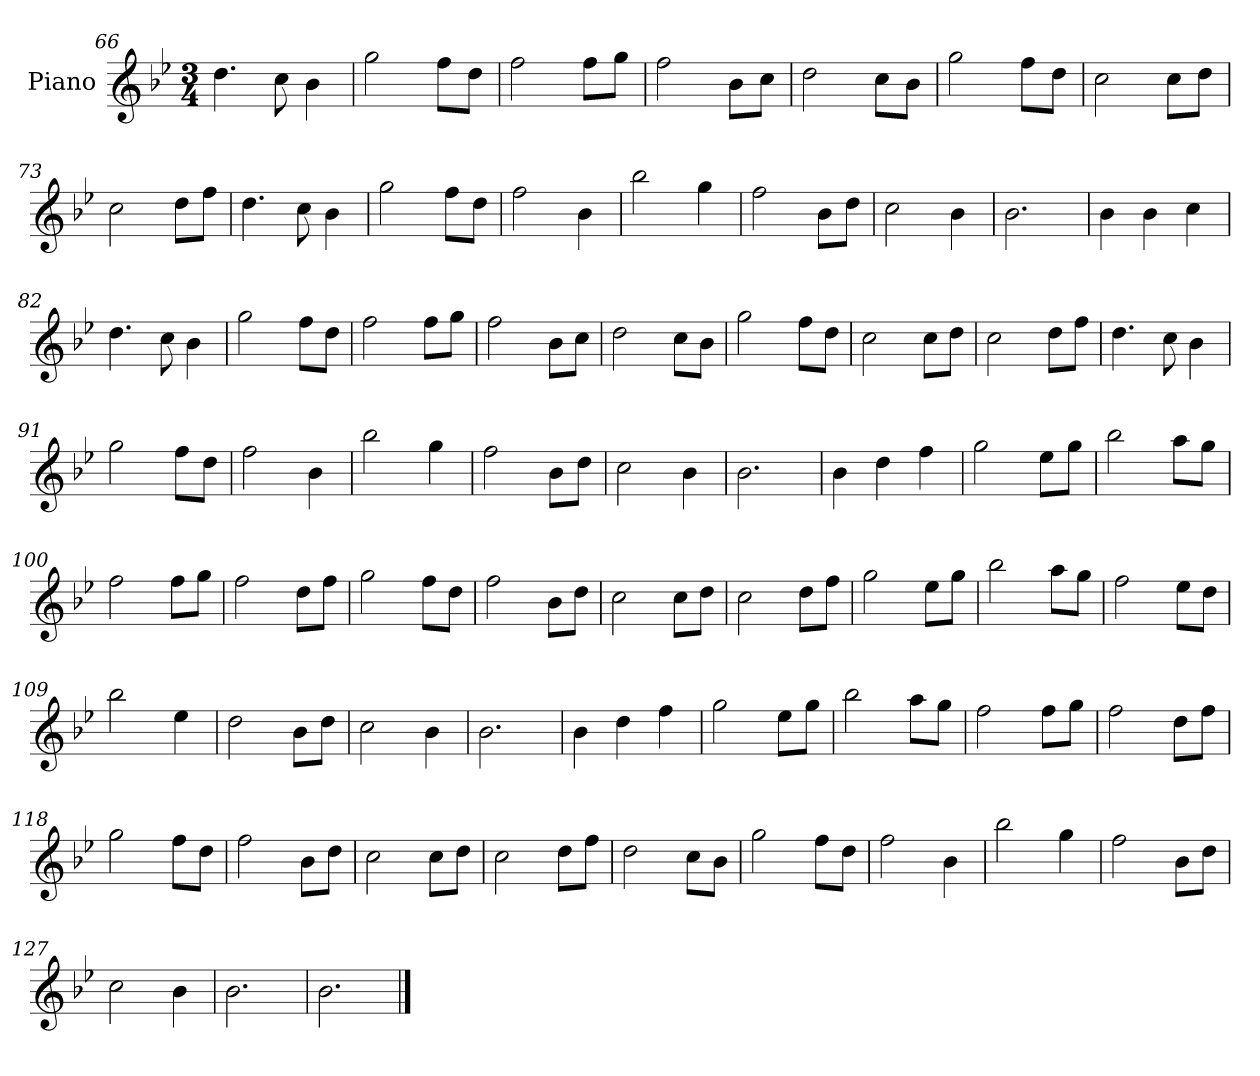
**kern
*part1
*staff1
*I"Piano
*I'Pno
*clefG2
*k[b-e-]
*M3/4
=66
4.dd\
8cc\
4b-\
=67
2gg\
8ff\L
8dd\J
=68
2ff\
8ff\L
8gg\J
=69
2ff\
8b-\L
8cc\J
=70
2dd\
8cc\L
8b-\J
=71
2gg\
8ff\L
8dd\J
=72
2cc\
8cc\L
8dd\J
=73
2cc\
8dd\L
8ff\J
=74
4.dd\
8cc\
4b-\
=75
2gg\
8ff\L
8dd\J
=76
2ff\
4b-\
=77
2bb-\
4gg\
=78
2ff\
8b-\L
8dd\J
=79
2cc\
4b-\
=80
2.b-\
=81
4b-\
4b-\
4cc\
=82
4.dd\
8cc\
4b-\
=83
2gg\
8ff\L
8dd\J
=84
2ff\
8ff\L
8gg\J
=85
2ff\
8b-\L
8cc\J
=86
2dd\
8cc\L
8b-\J
=87
2gg\
8ff\L
8dd\J
=88
2cc\
8cc\L
8dd\J
=89
2cc\
8dd\L
8ff\J
=90
4.dd\
8cc\
4b-\
=91
2gg\
8ff\L
8dd\J
=92
2ff\
4b-\
=93
2bb-\
4gg\
=94
2ff\
8b-\L
8dd\J
=95
2cc\
4b-\
=96
2.b-\
=97
4b-\
4dd\
4ff\
=98
2gg\
8ee-\L
8gg\J
=99
2bb-\
8aa\L
8gg\J
=100
2ff\
8ff\L
8gg\J
=101
2ff\
8dd\L
8ff\J
=102
2gg\
8ff\L
8dd\J
=103
2ff\
8b-\L
8dd\J
=104
2cc\
8cc\L
8dd\J
=105
2cc\
8dd\L
8ff\J
=106
2gg\
8ee-\L
8gg\J
=107
2bb-\
8aa\L
8gg\J
=108
2ff\
8ee-\L
8dd\J
=109
2bb-\
4ee-\
=110
2dd\
8b-\L
8dd\J
=111
2cc\
4b-\
=112
2.b-\
=113
4b-\
4dd\
4ff\
=114
2gg\
8ee-\L
8gg\J
=115
2bb-\
8aa\L
8gg\J
=116
2ff\
8ff\L
8gg\J
=117
2ff\
8dd\L
8ff\J
=118
2gg\
8ff\L
8dd\J
=119
2ff\
8b-\L
8dd\J
=120
2cc\
8cc\L
8dd\J
=121
2cc\
8dd\L
8ff\J
=122
2dd\
8cc\L
8b-\J
=123
2gg\
8ff\L
8dd\J
=124
2ff\
4b-\
=125
2bb-\
4gg\
=126
2ff\
8b-\L
8dd\J
=127
2cc\
4b-\
=128
2.b-\
=129
2.b-\
==
*-
